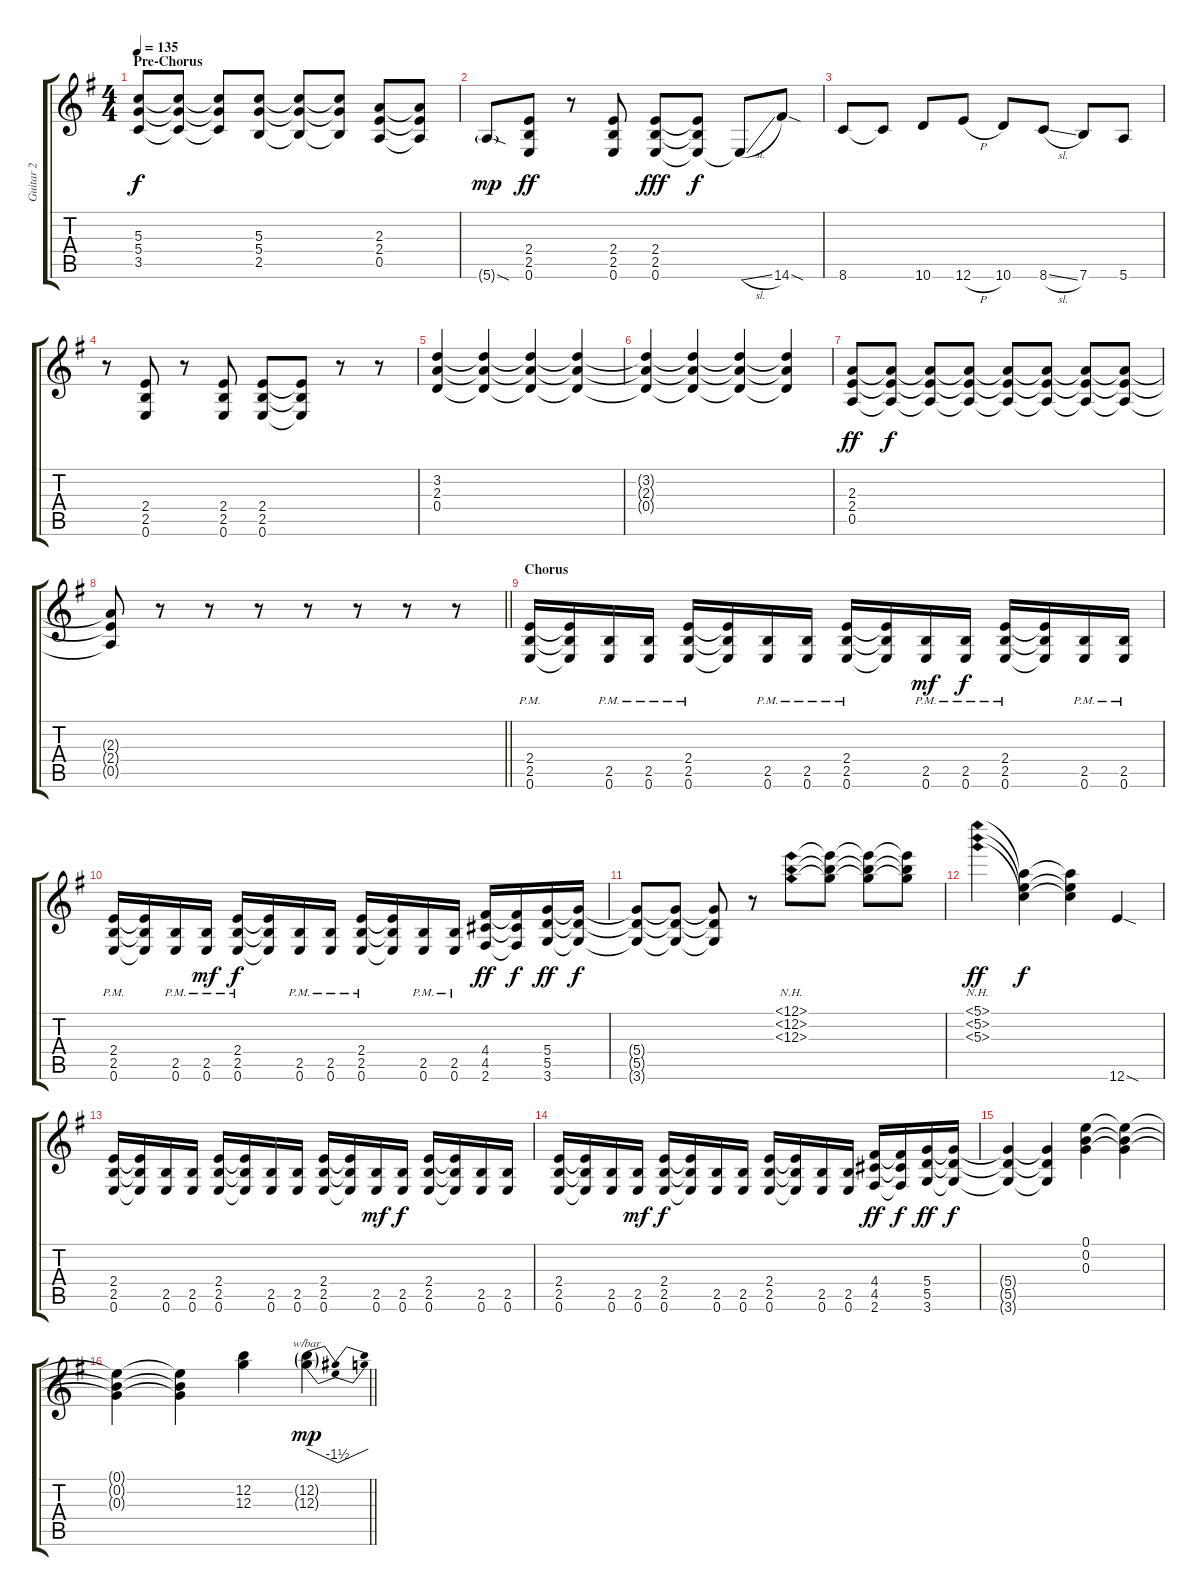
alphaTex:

\track ("Guitar 2" "Guitar 2") {instrument overdrivenguitar}
\staff {score tabs}
\tuning (E4 B3 G3 D3 A2 E2) {hide}
\ts (4 4)
\section ("" "Pre-Chorus")
\tempo 135
\clef g2
\ks g
(5.3 5.4 3.5).8{dy f} (5.3{t} 5.4{t} 3.5{t}).8 (5.3{t} 5.4{t} 3.5{t}).8 (5.3 5.4 2.5).8 (5.3{t} 5.4{t} 2.5{t}).8 (5.3{t} 5.4{t} 2.5{t}).8 (2.3 2.4 0.5).8 (2.3{t} 2.4{t} 0.5{t}).8 |
5.6{sod g}.8{dy mp} (2.4 2.5 0.6).8{dy ff} r.8 (2.4 2.5 0.6).8 (2.4 2.5 0.6).8{dy fff} (2.4{t} 2.5{t} 0.6{t}).8{dy f} 0.6{sl t}.8 14.6{sod}.8 |
8.6.8 8.6{t}.8 10.6.8 12.6{h}.8 10.6.8 8.6{sl}.8 7.6.8 5.6.8 |
r.8 (2.4 2.5 0.6).8 r.8 (2.4 2.5 0.6).8 (2.4 2.5 0.6).8 (2.4{t} 2.5{t} 0.6{t}).8 r.8 r.8 |
(3.2 2.3 0.4).4 (3.2{t} 2.3{t} 0.4{t}).4 (3.2{t} 2.3{t} 0.4{t}).4 (3.2{t} 2.3{t} 0.4{t}).4 |
(3.2{t} 2.3{t} 0.4{t}).4 (3.2{t} 2.3{t} 0.4{t}).4 (3.2{t} 2.3{t} 0.4{t}).4 (3.2{t} 2.3{t} 0.4{t}).4 |
(2.3 2.4 0.5).8{dy ff} (2.3{t} 2.4{t} 0.5{t}).8{dy f} (2.3{t} 2.4{t} 0.5{t}).8 (2.3{t} 2.4{t} 0.5{t}).8 (2.3{t} 2.4{t} 0.5{t}).8 (2.3{t} 2.4{t} 0.5{t}).8 (2.3{t} 2.4{t} 0.5{t}).8 (2.3{t} 2.4{t} 0.5{t}).8 |
\barLineRight lightlight
(2.3{t} 2.4{t} 0.5{t}).8 r.8 r.8 r.8 r.8 r.8 r.8 r.8 |
\section ("" "Chorus")
(2.4{pm} 2.5{pm} 0.6{pm}).16 (2.4{t} 2.5{t} 0.6{t}).16 (2.5{pm} 0.6{pm}).16 (2.5{pm} 0.6{pm}).16 (2.4{pm} 2.5{pm} 0.6{pm}).16 (2.4{t} 2.5{t} 0.6{t}).16 (2.5{pm} 0.6{pm}).16 (2.5{pm} 0.6{pm}).16 (2.4{pm} 2.5{pm} 0.6{pm}).16 (2.4{t} 2.5{t} 0.6{t}).16 (2.5{pm} 0.6{pm}).16{dy mf} (2.5{pm} 0.6{pm}).16{dy f} (2.4{pm} 2.5{pm} 0.6{pm}).16 (2.4{t} 2.5{t} 0.6{t}).16 (2.5{pm} 0.6{pm}).16 (2.5{pm} 0.6{pm}).16 |
(2.4{pm} 2.5{pm} 0.6{pm}).16 (2.4{t} 2.5{t} 0.6{t}).16 (2.5{pm} 0.6{pm}).16 (2.5{pm} 0.6{pm}).16{dy mf} (2.4{pm} 2.5{pm} 0.6{pm}).16{dy f} (2.4{t} 2.5{t} 0.6{t}).16 (2.5{pm} 0.6{pm}).16 (2.5{pm} 0.6{pm}).16 (2.4{pm} 2.5{pm} 0.6{pm}).16 (2.4{t} 2.5{t} 0.6{t}).16 (2.5{pm} 0.6{pm}).16 (2.5{pm} 0.6{pm}).16 (4.4 4.5 2.6).16{dy ff} (4.4{t} 4.5{t} 2.6{t}).16{dy f} (5.4 5.5 3.6).16{dy ff} (5.4{t} 5.5{t} 3.6{t}).16{dy f} |
(5.4{t} 5.5{t} 3.6{t}).8 (5.4{t} 5.5{t} 3.6{t}).8 (5.4{t} 5.5{t} 3.6{t}).8 r.8 (12.1{nh} 12.2{nh} 12.3{nh}).8 (12.1{t} 12.2{t} 12.3{t}).8 (12.1{t} 12.2{t} 12.3{t}).8 (12.1{t} 12.2{t} 12.3{t}).8 |
(5.1{nh} 5.2{nh} 5.3{nh}).4{dy ff} (5.1{t} 5.2{t} 5.3{t}).4{dy f} (5.1{t} 5.2{t} 5.3{t}).4 12.6{sod}.4 |
(2.4 2.5 0.6).16 (2.4{t} 2.5{t} 0.6{t}).16 (2.5 0.6).16 (2.5 0.6).16 (2.4 2.5 0.6).16 (2.4{t} 2.5{t} 0.6{t}).16 (2.5 0.6).16 (2.5 0.6).16 (2.4 2.5 0.6).16 (2.4{t} 2.5{t} 0.6{t}).16 (2.5 0.6).16{dy mf} (2.5 0.6).16{dy f} (2.4 2.5 0.6).16 (2.4{t} 2.5{t} 0.6{t}).16 (2.5 0.6).16 (2.5 0.6).16 |
(2.4 2.5 0.6).16 (2.4{t} 2.5{t} 0.6{t}).16 (2.5 0.6).16 (2.5 0.6).16{dy mf} (2.4 2.5 0.6).16{dy f} (2.4{t} 2.5{t} 0.6{t}).16 (2.5 0.6).16 (2.5 0.6).16 (2.4 2.5 0.6).16 (2.4{t} 2.5{t} 0.6{t}).16 (2.5 0.6).16 (2.5 0.6).16 (4.4 4.5 2.6).16{dy ff} (4.4{t} 4.5{t} 2.6{t}).16{dy f} (5.4 5.5 3.6).16{dy ff} (5.4{t} 5.5{t} 3.6{t}).16{dy f} |
(5.4{t} 5.5{t} 3.6{t}).4 (5.4{t} 5.5{t} 3.6{t}).4 (0.1 0.2 0.3).4 (0.1{t} 0.2{t} 0.3{t}).4 |
\barLineRight lightlight
(0.1{t} 0.2{t} 0.3{t}).4 (0.1{t} 0.2{t} 0.3{t}).4 (12.2 12.3).4 (12.2{g} 12.3{g}).4{tbe (dip default 0 0 30 -6 60 0) dy mp}
